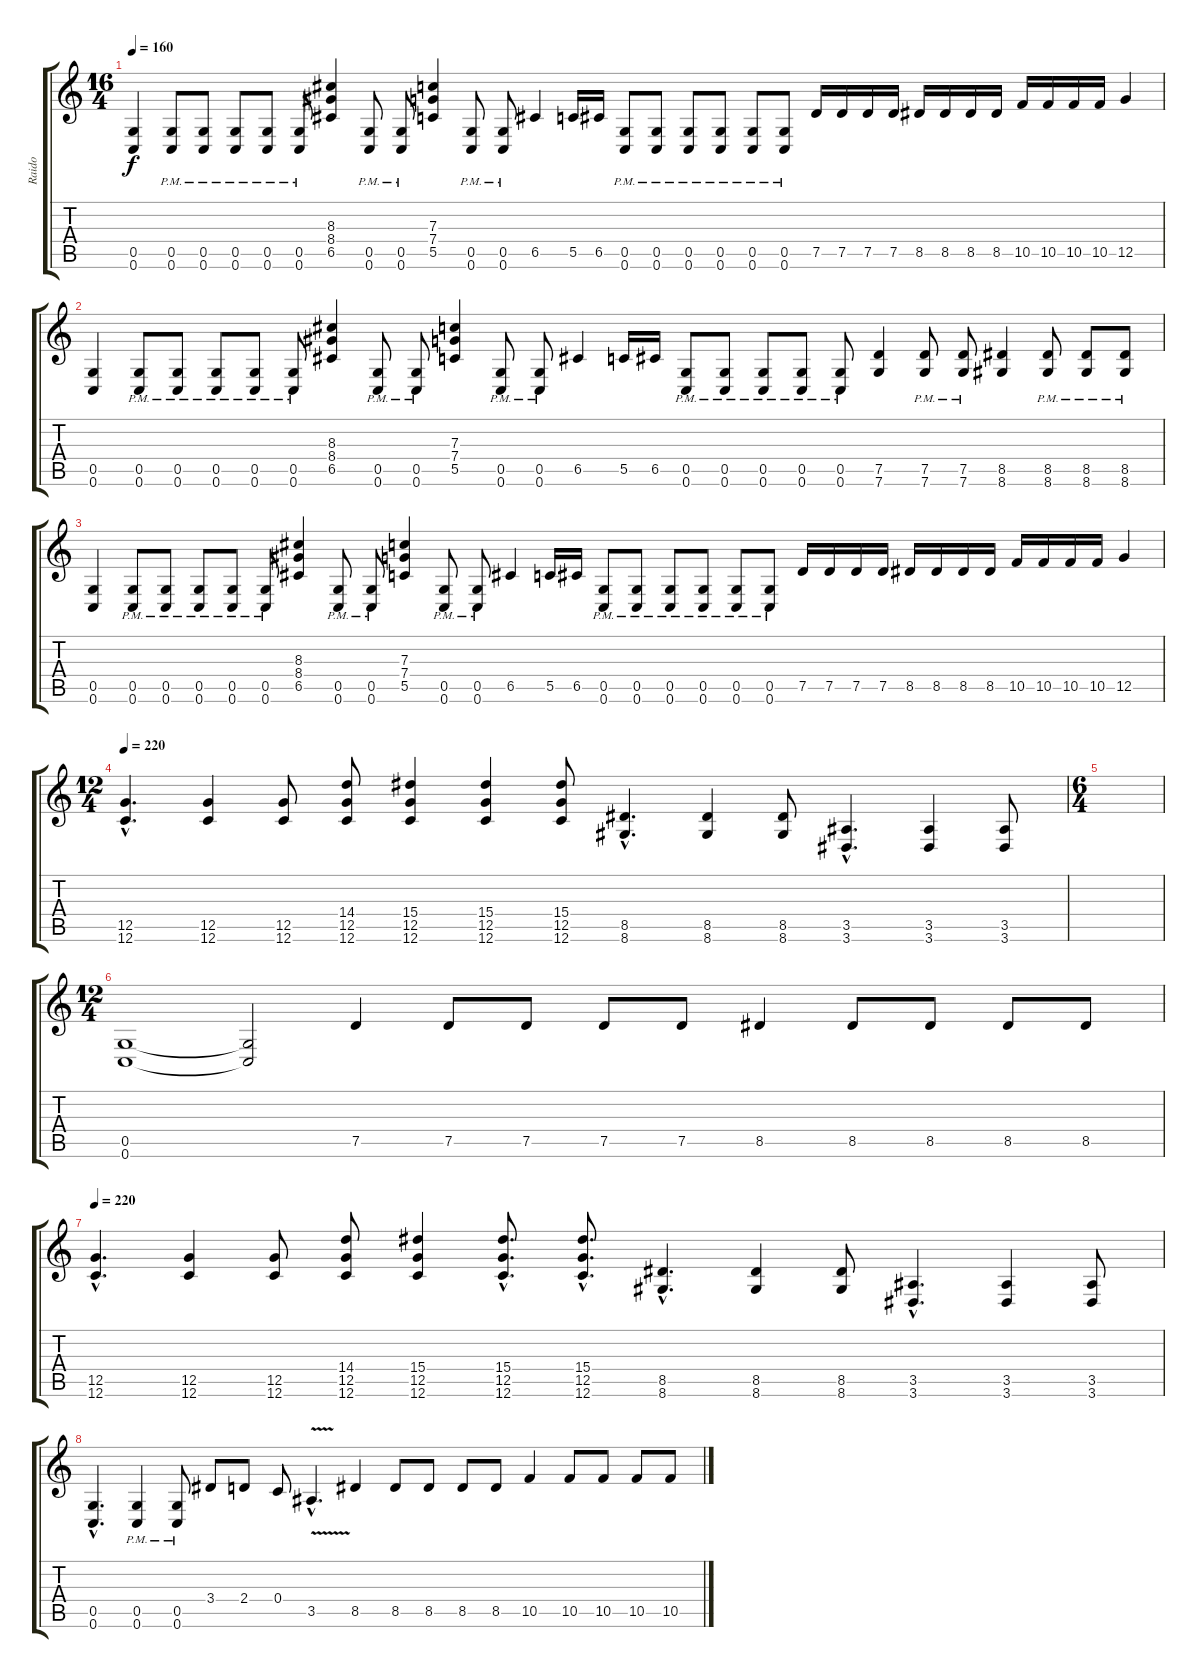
\track ("Raido" "Raido") {instrument distortionguitar}
\staff {score tabs}
\tuning (D4 A3 F3 C3 G2 C2) {hide}
\ts (16 4)
\tempo 160
\clef g2
\ks c
(0.5 0.6).4{dy f} (0.5{pm} 0.6{pm}).8 (0.5{pm} 0.6{pm}).8 (0.5{pm} 0.6{pm}).8 (0.5{pm} 0.6{pm}).8 (0.5{pm} 0.6{pm}).8 (8.3 8.4 6.5).4 (0.5{pm} 0.6{pm}).8 (0.5{pm} 0.6{pm}).8 (7.3 7.4 5.5).4 (0.5{pm} 0.6{pm}).8 (0.5{pm} 0.6{pm}).8 6.5.4 5.5.16 6.5.16 (0.5{pm} 0.6{pm}).8 (0.5{pm} 0.6{pm}).8 (0.5{pm} 0.6{pm}).8 (0.5{pm} 0.6{pm}).8 (0.5{pm} 0.6{pm}).8 (0.5{pm} 0.6{pm}).8 7.5.16 7.5.16 7.5.16 7.5.16 8.5.16 8.5.16 8.5.16 8.5.16 10.5.16 10.5.16 10.5.16 10.5.16 12.5.4 |
(0.5 0.6).4 (0.5{pm} 0.6{pm}).8 (0.5{pm} 0.6{pm}).8 (0.5{pm} 0.6{pm}).8 (0.5{pm} 0.6{pm}).8 (0.5{pm} 0.6{pm}).8 (8.3 8.4 6.5).4 (0.5{pm} 0.6{pm}).8 (0.5{pm} 0.6{pm}).8 (7.3 7.4 5.5).4 (0.5{pm} 0.6{pm}).8 (0.5{pm} 0.6{pm}).8 6.5.4 5.5.16 6.5.16 (0.5{pm} 0.6{pm}).8 (0.5{pm} 0.6{pm}).8 (0.5{pm} 0.6{pm}).8 (0.5{pm} 0.6{pm}).8 (0.5{pm} 0.6{pm}).8 (7.5 7.6).4 (7.5{pm} 7.6{pm}).8 (7.5{pm} 7.6{pm}).8 (8.5 8.6).4 (8.5{pm} 8.6{pm}).8 (8.5{pm} 8.6{pm}).8 (8.5{pm} 8.6{pm}).8 |
(0.5 0.6).4 (0.5{pm} 0.6{pm}).8 (0.5{pm} 0.6{pm}).8 (0.5{pm} 0.6{pm}).8 (0.5{pm} 0.6{pm}).8 (0.5{pm} 0.6{pm}).8 (8.3 8.4 6.5).4 (0.5{pm} 0.6{pm}).8 (0.5{pm} 0.6{pm}).8 (7.3 7.4 5.5).4 (0.5{pm} 0.6{pm}).8 (0.5{pm} 0.6{pm}).8 6.5.4 5.5.16 6.5.16 (0.5{pm} 0.6{pm}).8 (0.5{pm} 0.6{pm}).8 (0.5{pm} 0.6{pm}).8 (0.5{pm} 0.6{pm}).8 (0.5{pm} 0.6{pm}).8 (0.5{pm} 0.6{pm}).8 7.5.16 7.5.16 7.5.16 7.5.16 8.5.16 8.5.16 8.5.16 8.5.16 10.5.16 10.5.16 10.5.16 10.5.16 12.5.4 |
\ts (12 4)
\tempo 220
(12.5{hac} 12.6{hac}).4{d} (12.5 12.6).4 (12.5 12.6).8 (14.4 12.5 12.6).8 (15.4 12.5 12.6).4 (15.4 12.5 12.6).4 (15.4 12.5 12.6).8 (8.5{hac} 8.6{hac}).4{d} (8.5 8.6).4 (8.5 8.6).8 (3.5{hac} 3.6{hac}).4{d} (3.5 3.6).4 (3.5 3.6).8 |
\ts (6 4)
|
\ts (12 4)
(0.5 0.6).1 (0.5{t} 0.6{t}).2 7.5.4 7.5.8 7.5.8 7.5.8 7.5.8 8.5.4 8.5.8 8.5.8 8.5.8 8.5.8 |
\tempo 220
(12.5{hac} 12.6{hac}).4{d} (12.5 12.6).4 (12.5 12.6).8 (14.4 12.5 12.6).8 (15.4 12.5 12.6).4 (15.4{hac} 12.5{hac} 12.6{hac}).8{d} (15.4{hac} 12.5{hac} 12.6{hac}).8{d} (8.5{hac} 8.6{hac}).4{d} (8.5 8.6).4 (8.5 8.6).8 (3.5{hac} 3.6{hac}).4{d} (3.5 3.6).4 (3.5 3.6).8 |
(0.5{hac} 0.6{hac}).4{d} (0.5{pm} 0.6{pm}).4 (0.5{pm} 0.6{pm}).8 3.4.8 2.4.8 0.4.8 3.5{v hac}.4{d} 8.5.4 8.5.8 8.5.8 8.5.8 8.5.8 10.5.4 10.5.8 10.5.8 10.5.8 10.5.8
